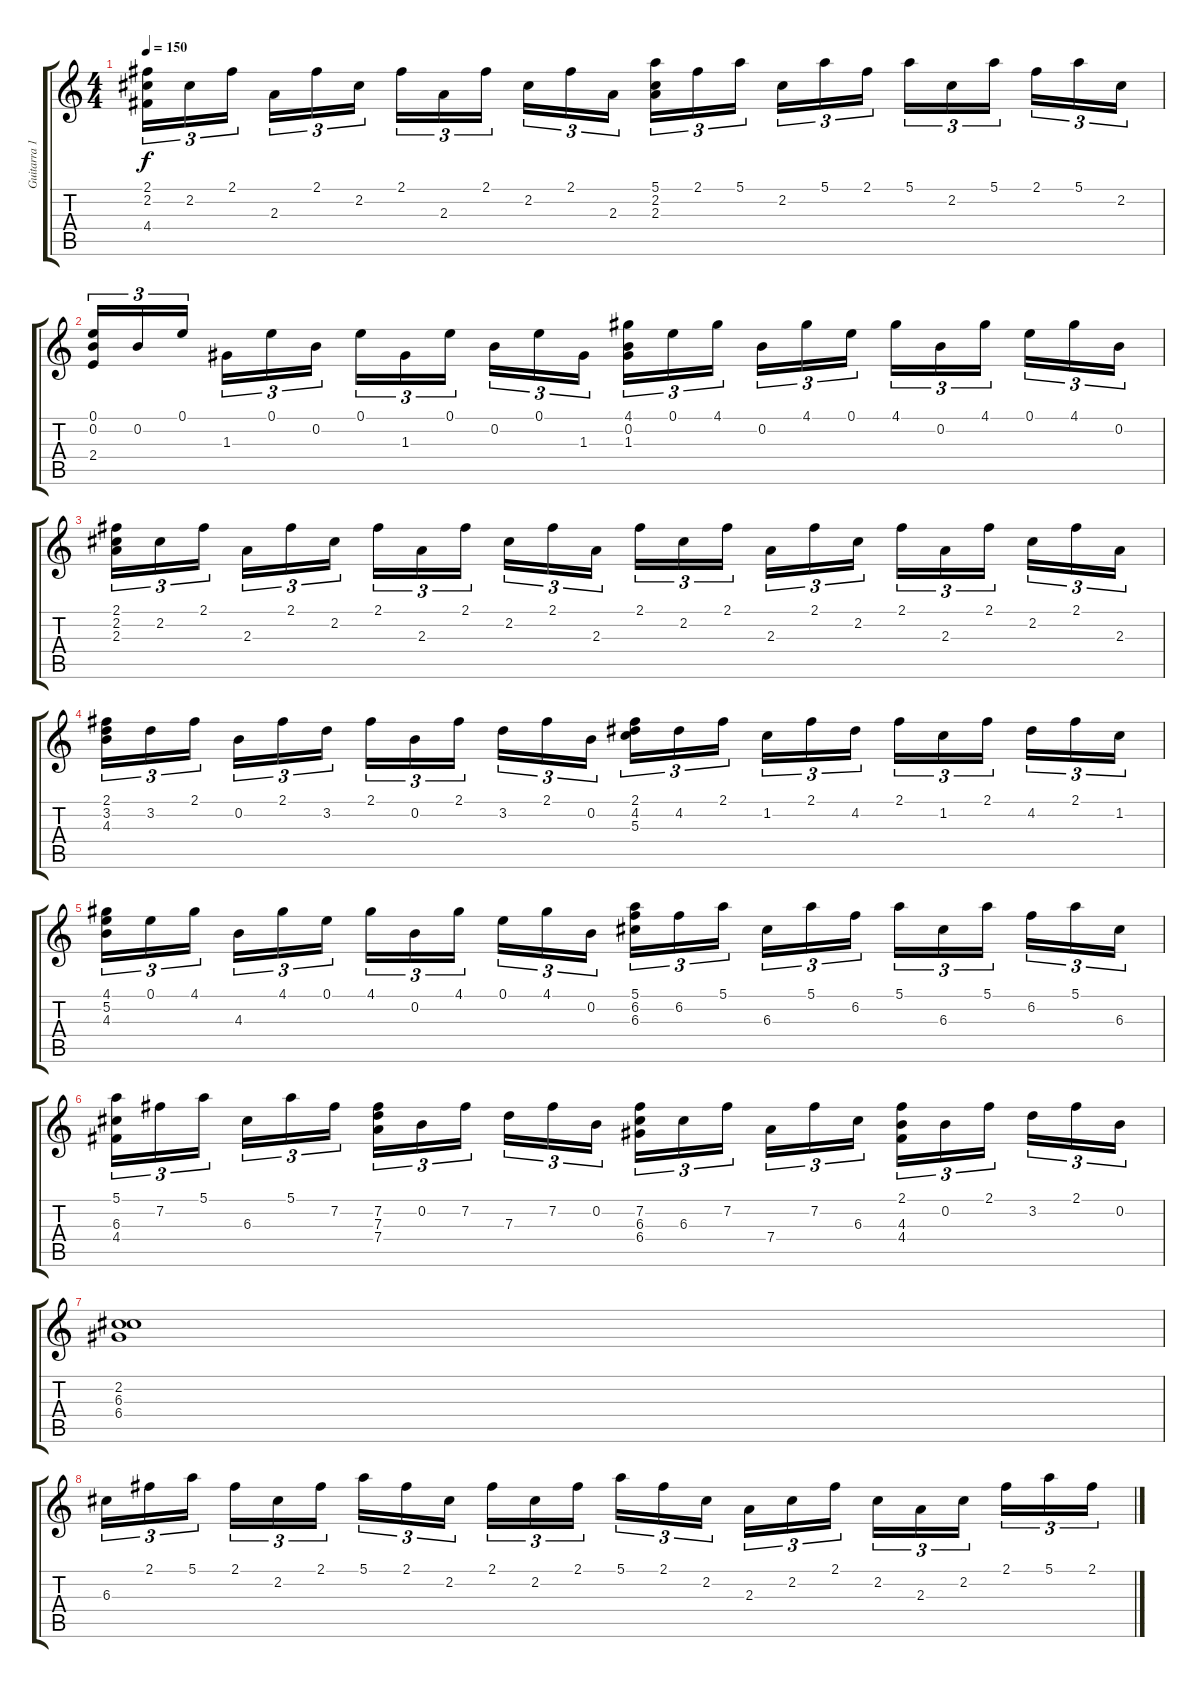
\track ("Guitarra 1" "Guitarra 1") {instrument distortionguitar}
\staff {score tabs}
\tuning (E4 B3 G3 D3 A2 E2) {hide}
\ts (4 4)
\tempo 150
\clef g2
\ks c
(2.1 2.2 4.4).16{tu (3 2) dy f} 2.2.16{tu (3 2)} 2.1.16{tu (3 2)} 2.3.16{tu (3 2)} 2.1.16{tu (3 2)} 2.2.16{tu (3 2)} 2.1.16{tu (3 2)} 2.3.16{tu (3 2)} 2.1.16{tu (3 2)} 2.2.16{tu (3 2)} 2.1.16{tu (3 2)} 2.3.16{tu (3 2)} (5.1 2.2 2.3).16{tu (3 2)} 2.1.16{tu (3 2)} 5.1.16{tu (3 2)} 2.2.16{tu (3 2)} 5.1.16{tu (3 2)} 2.1.16{tu (3 2)} 5.1.16{tu (3 2)} 2.2.16{tu (3 2)} 5.1.16{tu (3 2)} 2.1.16{tu (3 2)} 5.1.16{tu (3 2)} 2.2.16{tu (3 2)} |
(0.1 0.2 2.4).16{tu (3 2)} 0.2.16{tu (3 2)} 0.1.16{tu (3 2)} 1.3.16{tu (3 2)} 0.1.16{tu (3 2)} 0.2.16{tu (3 2)} 0.1.16{tu (3 2)} 1.3.16{tu (3 2)} 0.1.16{tu (3 2)} 0.2.16{tu (3 2)} 0.1.16{tu (3 2)} 1.3.16{tu (3 2)} (4.1 0.2 1.3).16{tu (3 2)} 0.1.16{tu (3 2)} 4.1.16{tu (3 2)} 0.2.16{tu (3 2)} 4.1.16{tu (3 2)} 0.1.16{tu (3 2)} 4.1.16{tu (3 2)} 0.2.16{tu (3 2)} 4.1.16{tu (3 2)} 0.1.16{tu (3 2)} 4.1.16{tu (3 2)} 0.2.16{tu (3 2)} |
(2.1 2.2 2.3).16{tu (3 2)} 2.2.16{tu (3 2)} 2.1.16{tu (3 2)} 2.3.16{tu (3 2)} 2.1.16{tu (3 2)} 2.2.16{tu (3 2)} 2.1.16{tu (3 2)} 2.3.16{tu (3 2)} 2.1.16{tu (3 2)} 2.2.16{tu (3 2)} 2.1.16{tu (3 2)} 2.3.16{tu (3 2)} 2.1.16{tu (3 2)} 2.2.16{tu (3 2)} 2.1.16{tu (3 2)} 2.3.16{tu (3 2)} 2.1.16{tu (3 2)} 2.2.16{tu (3 2)} 2.1.16{tu (3 2)} 2.3.16{tu (3 2)} 2.1.16{tu (3 2)} 2.2.16{tu (3 2)} 2.1.16{tu (3 2)} 2.3.16{tu (3 2)} |
(2.1 3.2 4.3).16{tu (3 2)} 3.2.16{tu (3 2)} 2.1.16{tu (3 2)} 0.2.16{tu (3 2)} 2.1.16{tu (3 2)} 3.2.16{tu (3 2)} 2.1.16{tu (3 2)} 0.2.16{tu (3 2)} 2.1.16{tu (3 2)} 3.2.16{tu (3 2)} 2.1.16{tu (3 2)} 0.2.16{tu (3 2)} (2.1 4.2 5.3).16{tu (3 2)} 4.2.16{tu (3 2)} 2.1.16{tu (3 2)} 1.2.16{tu (3 2)} 2.1.16{tu (3 2)} 4.2.16{tu (3 2)} 2.1.16{tu (3 2)} 1.2.16{tu (3 2)} 2.1.16{tu (3 2)} 4.2.16{tu (3 2)} 2.1.16{tu (3 2)} 1.2.16{tu (3 2)} |
(4.1 5.2 4.3).16{tu (3 2)} 0.1.16{tu (3 2)} 4.1.16{tu (3 2)} 4.3.16{tu (3 2)} 4.1.16{tu (3 2)} 0.1.16{tu (3 2)} 4.1.16{tu (3 2)} 0.2.16{tu (3 2)} 4.1.16{tu (3 2)} 0.1.16{tu (3 2)} 4.1.16{tu (3 2)} 0.2.16{tu (3 2)} (5.1 6.2 6.3).16{tu (3 2)} 6.2.16{tu (3 2)} 5.1.16{tu (3 2)} 6.3.16{tu (3 2)} 5.1.16{tu (3 2)} 6.2.16{tu (3 2)} 5.1.16{tu (3 2)} 6.3.16{tu (3 2)} 5.1.16{tu (3 2)} 6.2.16{tu (3 2)} 5.1.16{tu (3 2)} 6.3.16{tu (3 2)} |
(5.1 6.3 4.4).16{tu (3 2)} 7.2.16{tu (3 2)} 5.1.16{tu (3 2)} 6.3.16{tu (3 2)} 5.1.16{tu (3 2)} 7.2.16{tu (3 2)} (7.2 7.3 7.4).16{tu (3 2)} 0.2.16{tu (3 2)} 7.2.16{tu (3 2)} 7.3.16{tu (3 2)} 7.2.16{tu (3 2)} 0.2.16{tu (3 2)} (7.2 6.3 6.4).16{tu (3 2)} 6.3.16{tu (3 2)} 7.2.16{tu (3 2)} 7.4.16{tu (3 2)} 7.2.16{tu (3 2)} 6.3.16{tu (3 2)} (2.1 4.3 4.4).16{tu (3 2)} 0.2.16{tu (3 2)} 2.1.16{tu (3 2)} 3.2.16{tu (3 2)} 2.1.16{tu (3 2)} 0.2.16{tu (3 2)} |
(2.2 6.3 6.4).1 |
6.3.16{tu (3 2)} 2.1.16{tu (3 2)} 5.1.16{tu (3 2)} 2.1.16{tu (3 2)} 2.2.16{tu (3 2)} 2.1.16{tu (3 2)} 5.1.16{tu (3 2)} 2.1.16{tu (3 2)} 2.2.16{tu (3 2)} 2.1.16{tu (3 2)} 2.2.16{tu (3 2)} 2.1.16{tu (3 2)} 5.1.16{tu (3 2)} 2.1.16{tu (3 2)} 2.2.16{tu (3 2)} 2.3.16{tu (3 2)} 2.2.16{tu (3 2)} 2.1.16{tu (3 2)} 2.2.16{tu (3 2)} 2.3.16{tu (3 2)} 2.2.16{tu (3 2)} 2.1.16{tu (3 2)} 5.1.16{tu (3 2)} 2.1.16{tu (3 2)}
